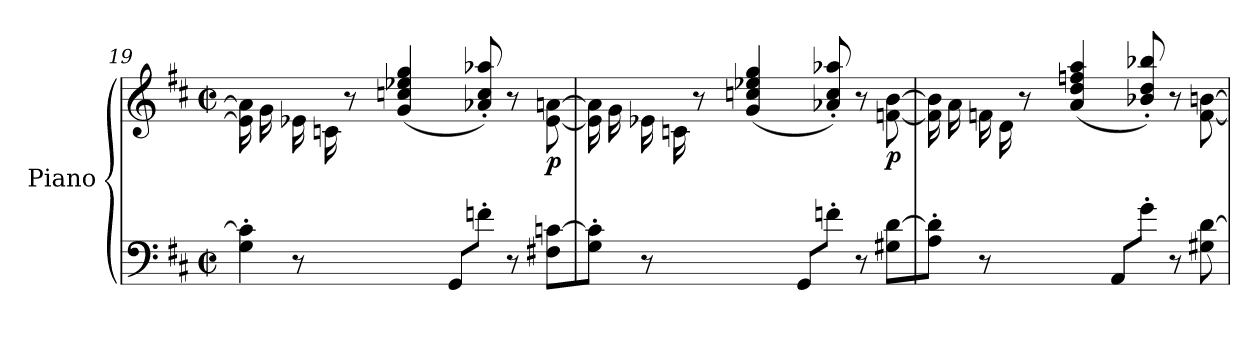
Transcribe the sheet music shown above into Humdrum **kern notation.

**kern	**kern	**dynam
*part1	*part1	*part1
*staff2	*staff1	*staff1/2
*I"Piano	*	*
*I'Pno	*	*
*clefF4	*clefG2	*
*k[f#c#]	*k[f#c#]	*
*M4/4	*M4/4	*
*met(c|)	*met(c|)	*
=19	=19	=19
*^	*^	*
4ryy	8G\' 8c\]'J	(>16e-\] 16a\]LL	4ryy	.
.	.	16g\	.	.
.	8r	16e-X\	.	.
.	.	16cn\	.	.
16A/	4ryy	4ryy	8r	.
16G/	.	.	.	.
16E-X/	.	.	(>4g/ 4ccn/ 4ee-X/ 4gg/	.
16Cn/JJ)	.	.	.	.
2ryy	8GG/L	4ryy	.	.
.	8fn'\J	.	8a-X/' 8cc/' 8aa-X/')	.
.	8r	8r	4ryy	.
!	!	!	!	!LO:DY:b
.	8F#X\ [8cn\L	[8e-\ [8an\	.	p
=20	=20	=20	=20	=20
4ryy	8G\' 8c\]'J	(>16e-\] 16a\]LL	4ryy	.
.	.	16g\	.	.
.	8r	16e-X\	.	.
.	.	16cn\	.	.
16A/	4ryy	4ryy	8r	.
16G/	.	.	.	.
16E-X/	.	.	(>4g/ 4ccn/ 4ee-X/ 4gg/	.
16Cn/JJ)	.	.	.	.
2ryy	8GG/L	4ryy	.	.
.	8fn'\J	.	8a-X/' 8cc/' 8aa-X/')	.
.	8r	8r	4ryy	.
!	!	!	!	!LO:DY:b
.	8G#X\ [8d\L	[8fn\ [8b\	.	p
=21	=21	=21	=21	=21
4ryy	8A\' 8d\]'J	(>16f\] 16b\]LL	4ryy	.
.	.	16a\	.	.
.	8r	16fn\	.	.
.	.	16d\	.	.
16B/	4ryy	4ryy	8r	.
16A/	.	.	.	.
16Fn/	.	.	(>4a/ 4dd/ 4ffn/ 4aa/	.
16D/JJ)	.	.	.	.
2ryy	8AA/L	4ryy	.	.
.	8g'\J	.	8b-X/' 8dd/' 8bb-X/')	.
.	8r	8r	4ryy	.
.	8G#X\ [8d\	[8f\ [8bn\	.	.
*v	*v	*	*	*
*	*v	*v	*
=	=	=
*-	*-	*-
